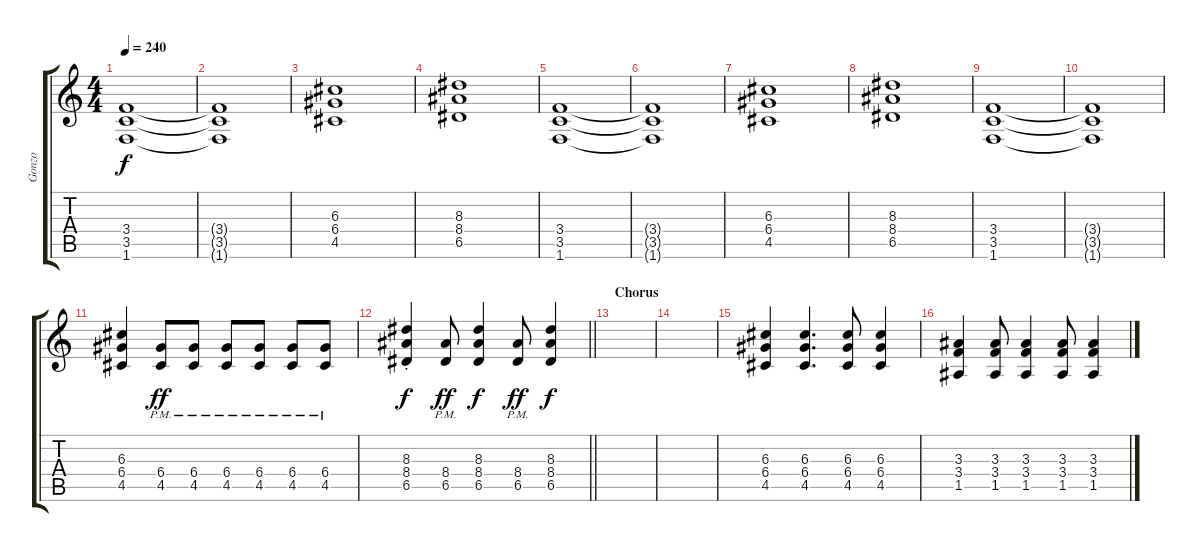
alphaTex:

\track ("Gonzo" "Gonzo") {instrument distortionguitar}
\staff {score tabs}
\tuning (E4 B3 G3 D3 A2 E2) {hide}
\ts (4 4)
\tempo 240
\clef g2
\ks c
(3.4 3.5 1.6).1{dy f} |
(3.4{t} 3.5{t} 1.6{t}).1 |
(6.3 6.4 4.5).1 |
(8.3 8.4 6.5).1 |
(3.4 3.5 1.6).1 |
(3.4{t} 3.5{t} 1.6{t}).1 |
(6.3 6.4 4.5).1 |
(8.3 8.4 6.5).1 |
(3.4 3.5 1.6).1 |
(3.4{t} 3.5{t} 1.6{t}).1 |
(6.3 6.4 4.5).4 (6.4{pm} 4.5{pm}).8{dy ff} (6.4{pm} 4.5{pm}).8 (6.4{pm} 4.5{pm}).8 (6.4{pm} 4.5{pm}).8 (6.4{pm} 4.5{pm}).8 (6.4{pm} 4.5{pm}).8 |
\barLineRight lightlight
(8.3{st} 8.4{st} 6.5).4{dy f} (8.4{pm} 6.5{pm}).8{dy ff} (8.3 8.4 6.5).4{dy f} (8.4{pm} 6.5{pm}).8{dy ff} (8.3 8.4 6.5).4{dy f} |
\section ("" "Chorus")
|
|
(6.3 6.4 4.5).4 (6.3 6.4 4.5).4{d} (6.3 6.4 4.5).8 (6.3 6.4 4.5).4 |
(3.3 3.4 1.5).4 (3.3 3.4 1.5).8 (3.3 3.4 1.5).4 (3.3 3.4 1.5).8 (3.3 3.4 1.5).4
